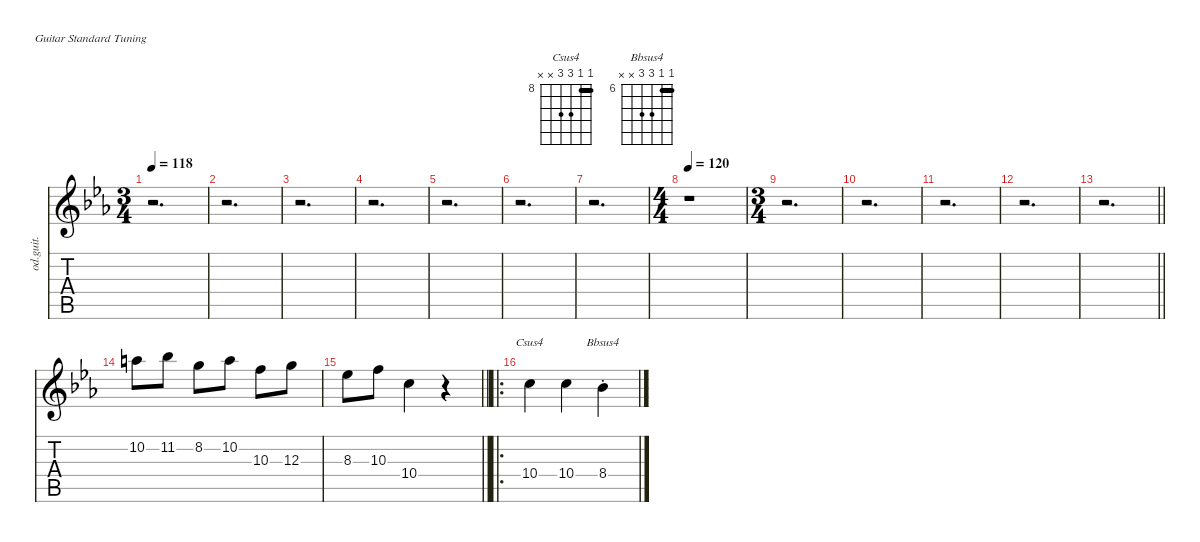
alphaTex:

\defaultSystemsLayout 4
\hideDynamics
\bracketExtendMode nobrackets
\otherSystemsTrackNameOrientation horizontal
\track ("Electric Guitar 2" "od.guit.") {defaultSystemsLayout 8 instrument overdrivenguitar}
\staff {score tabs}
\tuning (E4 B3 G3 D3 A2 E2)
\chord ("Csus4" 8 8 10 10 x x) {firstfret 8 barre 8}
\chord ("Bbsus4" 6 6 8 8 x x) {firstfret 6 barre 6}
\ts (3 4)
\tempo 118
\clef g2
\ks eb
r.2{d dy ff beam Down} |
r.2{d beam Down} |
r.2{d beam Down} |
r.2{d beam Down} |
r.2{d beam Down} |
r.2{d beam Down} |
r.2{d beam Down} |
\ts (4 4)
\beaming (8 2 2 2 2)
\tempo 120
r.1{beam Down} |
\ts (3 4)
\beaming (8 2 2 2)
r.2{d beam Down} |
r.2{d beam Down} |
r.2{d beam Down} |
r.2{d beam Down} |
\barLineRight lightlight
r.2{d beam Down} |
10.2{acc forcenatural}.8{beam Down} 11.2{acc b}.8{beam Down} 8.2{acc forcenatural}.8{beam Down} 10.2{acc forcenatural}.8{beam Down} 10.3{acc forcenatural}.8{beam Down} 12.3{acc forcenatural}.8{beam Down} |
\barLineRight lightlight
8.3{acc b}.8{beam Down} 10.3{acc forcenatural}.8{beam Down} 10.4{acc forcenatural}.4{beam Down} r.4{beam Down} |
\ro
10.4{acc forcenatural}.4{ch "Csus4" dy f beam Down} 10.4{acc forcenatural}.4{beam Down} 8.4{st acc b}.4{ch "Bbsus4" beam Down}
